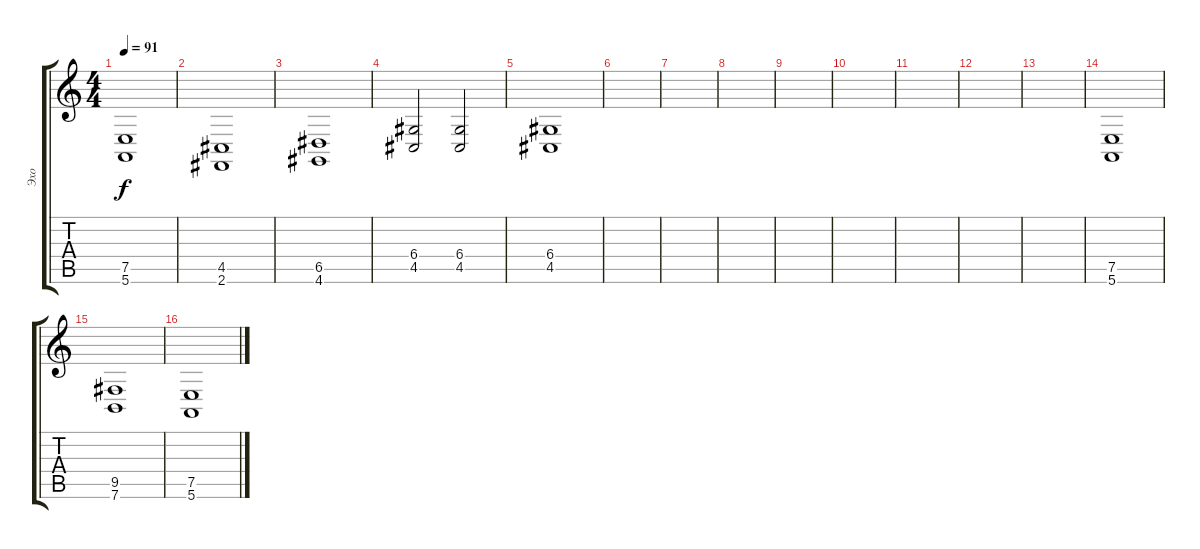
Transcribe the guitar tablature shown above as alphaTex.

\track ("Эхо" "Эхо") {instrument stringensemble1}
\staff {score tabs}
\tuning (E4 B3 G3 D3 A2 E2) {hide}
\ts (4 4)
\tempo 91
\clef g2
\ks c
(7.5 5.6).1{dy f} |
(4.5 2.6).1 |
(6.5 4.6).1 |
(6.4 4.5).2 (6.4 4.5).2 |
(6.4 4.5).1 |
|
|
|
|
|
|
|
|
(7.5 5.6).1 |
(9.5 7.6).1 |
(7.5 5.6).1
